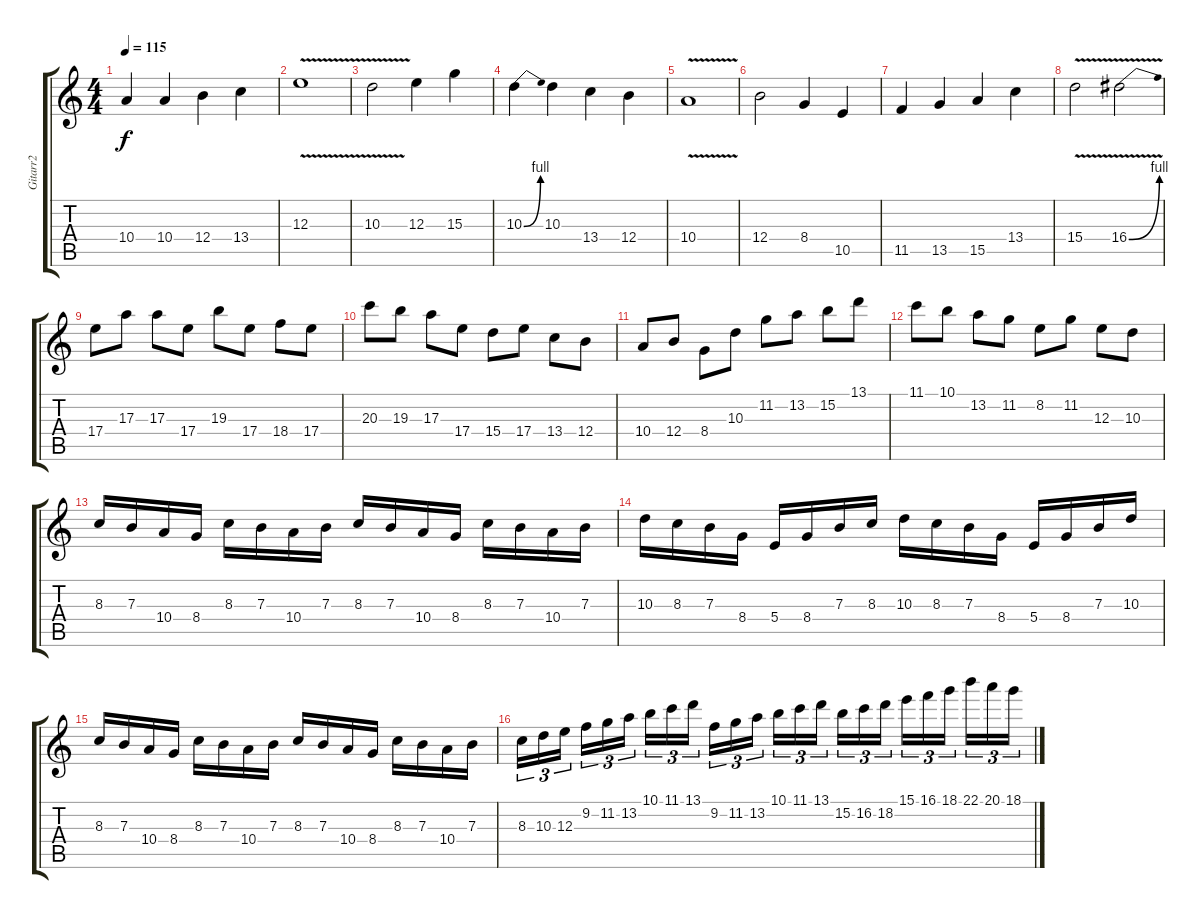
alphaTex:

\track ("Gitarr2" "Gitarr2") {instrument overdrivenguitar}
\staff {score tabs}
\tuning (Db4 Ab3 E3 B2 Gb2 Db2) {hide}
\ts (4 4)
\tempo 115
\clef g2
\ks c
10.4.4{dy f} 10.4.4 12.4.4 13.4.4 |
12.3{v}.1 |
10.3{v}.2 12.3.4 15.3.4 |
10.3{be (bend 0 0 60 4)}.4 10.3.4 13.4.4 12.4.4 |
10.4{v}.1 |
12.4.2 8.4.4 10.5.4 |
11.5.4 13.5.4 15.5.4 13.4.4 |
15.4{v}.2 16.4{be (bend 0 0 60 4) v}.2 |
17.4.8 17.3.8 17.3.8 17.4.8 19.3.8 17.4.8 18.4.8 17.4.8 |
20.3.8 19.3.8 17.3.8 17.4.8 15.4.8 17.4.8 13.4.8 12.4.8 |
10.4.8 12.4.8 8.4.8 10.3.8 11.2.8 13.2.8 15.2.8 13.1.8 |
11.1.8 10.1.8 13.2.8 11.2.8 8.2.8 11.2.8 12.3.8 10.3.8 |
8.3.16 7.3.16 10.4.16 8.4.16 8.3.16 7.3.16 10.4.16 7.3.16 8.3.16 7.3.16 10.4.16 8.4.16 8.3.16 7.3.16 10.4.16 7.3.16 |
10.3.16 8.3.16 7.3.16 8.4.16 5.4.16 8.4.16 7.3.16 8.3.16 10.3.16 8.3.16 7.3.16 8.4.16 5.4.16 8.4.16 7.3.16 10.3.16 |
8.3.16 7.3.16 10.4.16 8.4.16 8.3.16 7.3.16 10.4.16 7.3.16 8.3.16 7.3.16 10.4.16 8.4.16 8.3.16 7.3.16 10.4.16 7.3.16 |
8.3.16{tu (3 2)} 10.3.16{tu (3 2)} 12.3.16{tu (3 2) beam splitsecondary} 9.2.16{tu (3 2)} 11.2.16{tu (3 2)} 13.2.16{tu (3 2)} 10.1.16{tu (3 2)} 11.1.16{tu (3 2)} 13.1.16{tu (3 2) beam splitsecondary} 9.2.16{tu (3 2)} 11.2.16{tu (3 2)} 13.2.16{tu (3 2)} 10.1.16{tu (3 2)} 11.1.16{tu (3 2)} 13.1.16{tu (3 2) beam splitsecondary} 15.2.16{tu (3 2)} 16.2.16{tu (3 2)} 18.2.16{tu (3 2)} 15.1.16{tu (3 2)} 16.1.16{tu (3 2)} 18.1.16{tu (3 2) beam splitsecondary} 22.1.16{tu (3 2)} 20.1.16{tu (3 2)} 18.1.16{tu (3 2)}
